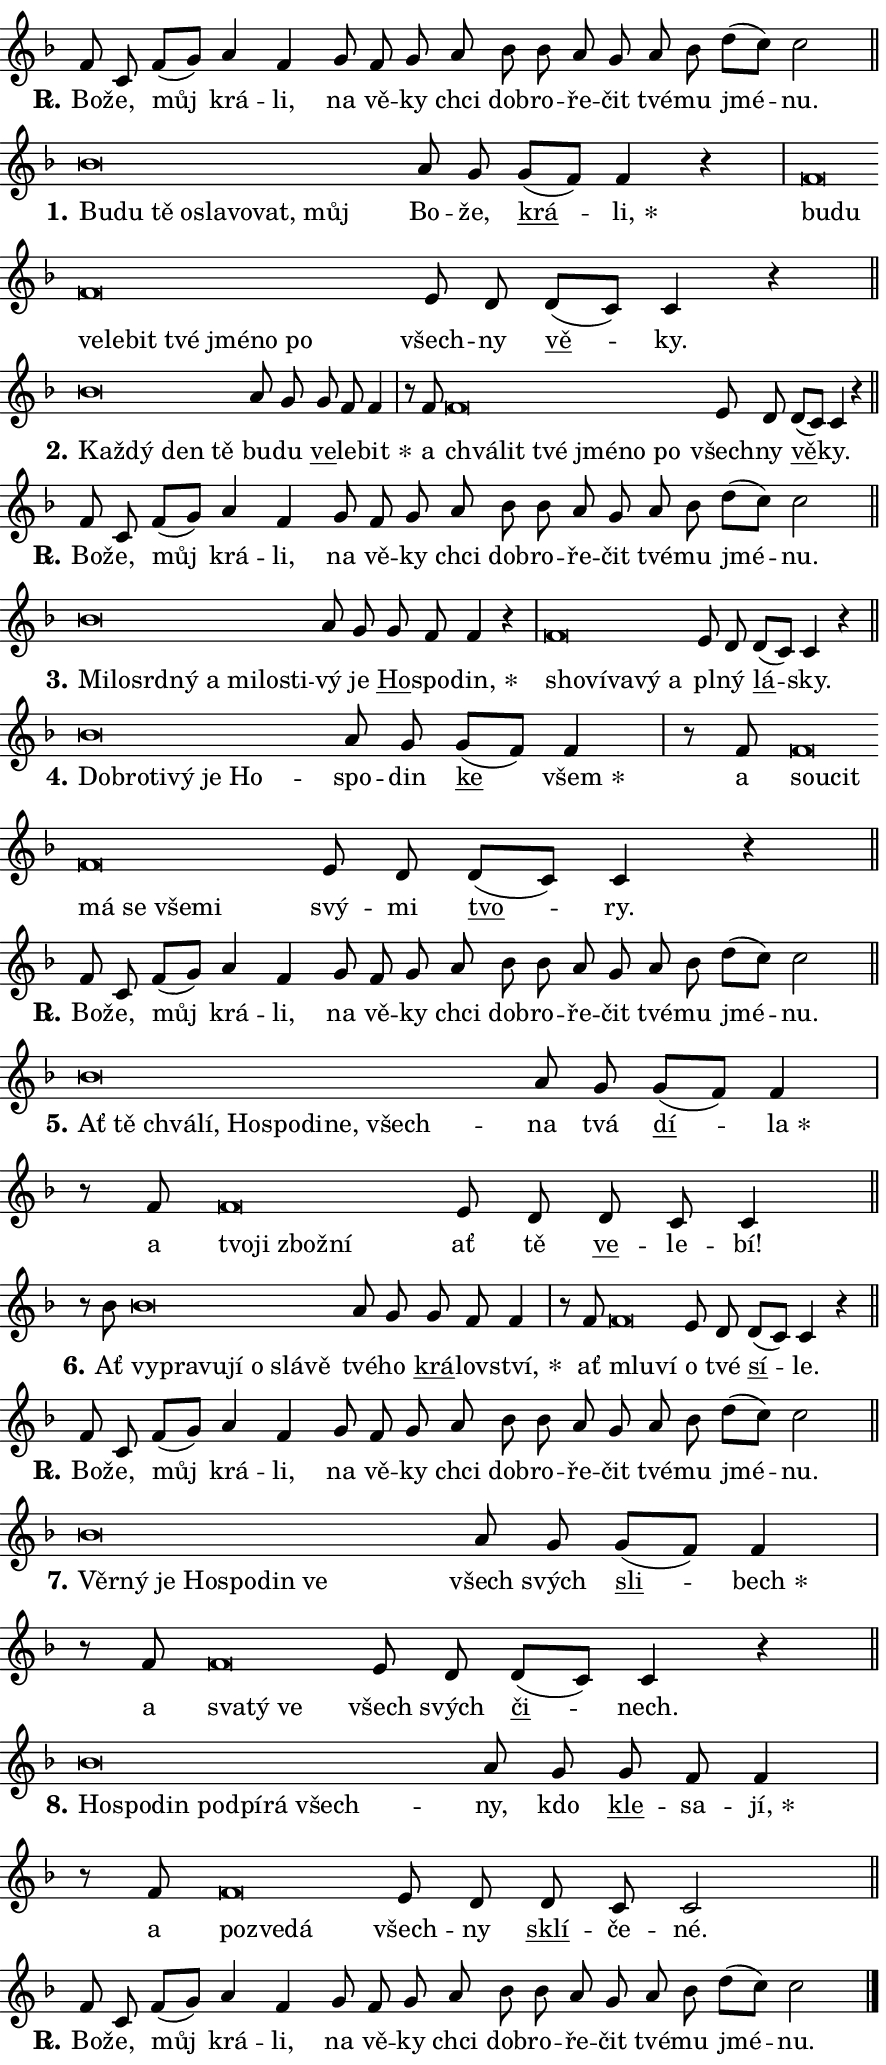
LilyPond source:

\version "2.24.0"
\header { tagline = "" }
\paper {
  indent = 0\cm
  top-margin = 0\cm
  right-margin = 0.13\cm % to fit lyric hyphens
  bottom-margin = 0\cm
  left-margin = 0\cm
  paper-width = 15\cm
  page-breaking = #ly:one-page-breaking
  system-system-spacing.basic-distance = #11
  score-system-spacing.basic-distance = #11
  ragged-last = ##f
}


%% Author: Thomas Morley
%% https://lists.gnu.org/archive/html/lilypond-user/2020-05/msg00002.html
#(define (line-position grob)
"Returns position of @var[grob} in current system:
   @code{'start}, if at first time-step
   @code{'end}, if at last time-step
   @code{'middle} otherwise
"
  (let* ((col (ly:item-get-column grob))
         (ln (ly:grob-object col 'left-neighbor))
         (rn (ly:grob-object col 'right-neighbor))
         (col-to-check-left (if (ly:grob? ln) ln col))
         (col-to-check-right (if (ly:grob? rn) rn col))
         (break-dir-left
           (and
             (ly:grob-property col-to-check-left 'non-musical #f)
             (ly:item-break-dir col-to-check-left)))
         (break-dir-right
           (and
             (ly:grob-property col-to-check-right 'non-musical #f)
             (ly:item-break-dir col-to-check-right))))
        (cond ((eqv? 1 break-dir-left) 'start)
              ((eqv? -1 break-dir-right) 'end)
              (else 'middle))))

#(define (tranparent-at-line-position vctor)
  (lambda (grob)
  "Relying on @code{line-position} select the relevant enry from @var{vctor}.
Used to determine transparency,"
    (case (line-position grob)
      ((end) (not (vector-ref vctor 0)))
      ((middle) (not (vector-ref vctor 1)))
      ((start) (not (vector-ref vctor 2))))))

noteHeadBreakVisibility =
#(define-music-function (break-visibility)(vector?)
"Makes @code{NoteHead}s transparent relying on @var{break-visibility}"
#{
  \override NoteHead.transparent =
    #(tranparent-at-line-position break-visibility)
#})

#(define delete-ledgers-for-transparent-note-heads
  (lambda (grob)
    "Reads whether a @code{NoteHead} is transparent.
If so this @code{NoteHead} is removed from @code{'note-heads} from
@var{grob}, which is supposed to be @code{LedgerLineSpanner}.
As a result ledgers are not printed for this @code{NoteHead}"
    (let* ((nhds-array (ly:grob-object grob 'note-heads))
           (nhds-list
             (if (ly:grob-array? nhds-array)
                 (ly:grob-array->list nhds-array)
                 '()))
           ;; Relies on the transparent-property being done before
           ;; Staff.LedgerLineSpanner.after-line-breaking is executed.
           ;; This is fragile ...
           (to-keep
             (remove
               (lambda (nhd)
                 (ly:grob-property nhd 'transparent #f))
               nhds-list)))
      ;; TODO find a better method to iterate over grob-arrays, similiar
      ;; to filter/remove etc for lists
      ;; For now rebuilt from scratch
      (set! (ly:grob-object grob 'note-heads)  '())
      (for-each
        (lambda (nhd)
          (ly:pointer-group-interface::add-grob grob 'note-heads nhd))
        to-keep))))

squashNotes = {
  \override NoteHead.X-extent = #'(-0.2 . 0.2)
  \override NoteHead.Y-extent = #'(-0.75 . 0)
  \override NoteHead.stencil =
    #(lambda (grob)
       (let ((pos (ly:grob-property grob 'staff-position)))
         (begin
           (if (< pos -7) (display "ERROR: Lower brevis then expected\n") (display ""))
           (if (<= pos -6) ly:text-interface::print ly:note-head::print))))
}
unSquashNotes = {
  \revert NoteHead.X-extent
  \revert NoteHead.Y-extent
  \revert NoteHead.stencil
}

hideNotes = \noteHeadBreakVisibility #begin-of-line-visible
unHideNotes = \noteHeadBreakVisibility #all-visible

% work-around for resetting accidentals
% https://lilypond.org/doc/v2.23/Documentation/notation/displaying-rhythms#unmetered-music
cadenzaMeasure = {
  \cadenzaOff
  \partial 1024 s1024
  \cadenzaOn
}

#(define-markup-command (accent layout props text) (markup?)
  "Underline accented syllable"
  (interpret-markup layout props
    #{\markup \override #'(offset . 4.3) \underline { #text }#}))

responsum = \markup \concat {
  "R" \hspace #-1.05 \path #0.1 #'((moveto 0 0.07) (lineto 0.9 0.8)) \hspace #0.05 "."
}

spaceSize = #0.6828661417322834 % exact space size for TeX Gyre Schola

\layout {
  \context {
    \Staff
    \remove "Time_signature_engraver"
    \override LedgerLineSpanner.after-line-breaking = #delete-ledgers-for-transparent-note-heads
  }
  \context {
    \Lyrics {
      \override LyricSpace.minimum-distance = \spaceSize
      \override LyricText.font-name = #"TeX Gyre Schola"
      \override LyricText.font-size = 1
      \override StanzaNumber.font-name = #"TeX Gyre Schola Bold"
      \override StanzaNumber.font-size = 1
    }
  }
  \context {
    \Score 
    \override NoteHead.text =
      #(lambda (grob) 
        (let ((pos (ly:grob-property grob 'staff-position)))
          #{\markup {
            \combine
              \halign #-0.55 \raise #(if (= pos -6) 0 0.5) \override #'(thickness . 2) \draw-line #'(3.2 . 0)
              \musicglyph "noteheads.sM1"
          }#}))
  }
}

% magnetic-lyrics.ily
%
%   written by
%     Jean Abou Samra <jean@abou-samra.fr>
%     Werner Lemberg <wl@gnu.org>
%
%   adapted by
%     Jiri Hon <jiri.hon@gmail.com>
%
% Version 2022-Apr-15

% https://www.mail-archive.com/lilypond-user@gnu.org/msg149350.html

#(define (Left_hyphen_pointer_engraver context)
   "Collect syllable-hyphen-syllable occurrences in lyrics and store
them in properties.  This engraver only looks to the left.  For
example, if the lyrics input is @code{foo -- bar}, it does the
following.

@itemize @bullet
@item
Set the @code{text} property of the @code{LyricHyphen} grob between
@q{foo} and @q{bar} to @code{foo}.

@item
Set the @code{left-hyphen} property of the @code{LyricText} grob with
text @q{foo} to the @code{LyricHyphen} grob between @q{foo} and
@q{bar}.
@end itemize

Use this auxiliary engraver in combination with the
@code{lyric-@/text::@/apply-@/magnetic-@/offset!} hook."
   (let ((hyphen #f)
         (text #f))
     (make-engraver
      (acknowledgers
       ((lyric-syllable-interface engraver grob source-engraver)
        (set! text grob)))
      (end-acknowledgers
       ((lyric-hyphen-interface engraver grob source-engraver)
        ;(when (not (grob::has-interface grob 'lyric-space-interface))
          (set! hyphen grob)));)
      ((stop-translation-timestep engraver)
       (when (and text hyphen)
         (ly:grob-set-object! text 'left-hyphen hyphen))
       (set! text #f)
       (set! hyphen #f)))))

#(define (lyric-text::apply-magnetic-offset! grob)
   "If the space between two syllables is less than the value in
property @code{LyricText@/.details@/.squash-threshold}, move the right
syllable to the left so that it gets concatenated with the left
syllable.

Use this function as a hook for
@code{LyricText@/.after-@/line-@/breaking} if the
@code{Left_@/hyphen_@/pointer_@/engraver} is active."
   (let ((hyphen (ly:grob-object grob 'left-hyphen #f)))
     (when hyphen
       (let ((left-text (ly:spanner-bound hyphen LEFT)))
         (when (grob::has-interface left-text 'lyric-syllable-interface)
           (let* ((common (ly:grob-common-refpoint grob left-text X))
                  (this-x-ext (ly:grob-extent grob common X))
                  (left-x-ext
                   (begin
                     ;; Trigger magnetism for left-text.
                     (ly:grob-property left-text 'after-line-breaking)
                     (ly:grob-extent left-text common X)))
                  ;; `delta` is the gap width between two syllables.
                  (delta (- (interval-start this-x-ext)
                            (interval-end left-x-ext)))
                  (details (ly:grob-property grob 'details))
                  (threshold (assoc-get 'squash-threshold details 0.2)))
             (when (< delta threshold)
               (let* (;; We have to manipulate the input text so that
                      ;; ligatures crossing syllable boundaries are not
                      ;; disabled.  For languages based on the Latin
                      ;; script this is essentially a beautification.
                      ;; However, for non-Western scripts it can be a
                      ;; necessity.
                      (lt (ly:grob-property left-text 'text))
                      (rt (ly:grob-property grob 'text))
                      (is-space (grob::has-interface hyphen 'lyric-space-interface))
                      (space (if is-space " " ""))
                      (extra-delta (if is-space spaceSize 0))
                      ;; Append new syllable.
                      (ltrt-space (if (and (string? lt) (string? rt))
                                (string-append lt space rt)
                                (make-concat-markup (list lt space rt))))
                      ;; Right-align `ltrt` to the right side.
                      (ltrt-space-markup (grob-interpret-markup
                               grob
                               (make-translate-markup
                                (cons (interval-length this-x-ext) 0)
                                (make-right-align-markup ltrt-space)))))
                 (begin
                   ;; Don't print `left-text`.
                   (ly:grob-set-property! left-text 'stencil #f)
                   ;; Set text and stencil (which holds all collected
                   ;; syllables so far) and shift it to the left.
                   (ly:grob-set-property! grob 'text ltrt-space)
                   (ly:grob-set-property! grob 'stencil ltrt-space-markup)
                   (ly:grob-translate-axis! grob (- (- delta extra-delta)) X))))))))))


#(define (lyric-hyphen::displace-bounds-first grob)
   ;; Make very sure this callback isn't triggered too early.
   (let ((left (ly:spanner-bound grob LEFT))
         (right (ly:spanner-bound grob RIGHT)))
     (ly:grob-property left 'after-line-breaking)
     (ly:grob-property right 'after-line-breaking)
     (ly:lyric-hyphen::print grob)))

squashThreshold = #0.4

\layout {
  \context {
    \Lyrics
    \consists #Left_hyphen_pointer_engraver
    \override LyricText.after-line-breaking =
      #lyric-text::apply-magnetic-offset!
    \override LyricHyphen.stencil = #lyric-hyphen::displace-bounds-first
    \override LyricText.details.squash-threshold = \squashThreshold
    \override LyricHyphen.minimum-distance = 0
    \override LyricHyphen.minimum-length = \squashThreshold
  }
}

squashText = \override LyricText.details.squash-threshold = 9999
unSquashText = \override LyricText.details.squash-threshold = \squashThreshold

leftText = \override LyricText.self-alignment-X = #LEFT
unLeftText = \revert LyricText.self-alignment-X

starOffset = #(lambda (grob) 
                (let ((x_offset (ly:self-alignment-interface::aligned-on-x-parent grob)))
                  (if (= x_offset 0) 0 (+ x_offset 1.2))))

star = #(define-music-function (syllable)(string?)
"Append star separator at the end of a syllable"
#{
  \once \override LyricText.X-offset = #starOffset
  \lyricmode { \markup {
    #syllable
    \override #'((font-name . "TeX Gyre Schola Bold")) \hspace #0.2 \lower #0.65 \larger "*"
  } }
#})

starAccent = #(define-music-function (syllable)(string?)
"Append star separator at the end of a syllable and make accent"
#{
  \once \override LyricText.X-offset = #starOffset
  \lyricmode { \markup {
    \accent #syllable
    \override #'((font-name . "TeX Gyre Schola Bold")) \hspace #0.2 \lower #0.65 \larger "*"
  } }
#})

breath = #(define-music-function (syllable)(string?)
"Append breathing indicator at the end of a syllable"
#{
  \lyricmode { \markup { #syllable "+" } }
#})

optionalBreath = #(define-music-function (syllable)(string?)
"Append optional breathing indicator at the end of a syllable"
#{
  \lyricmode { \markup { #syllable "(+)" } }
#})


\score {
    <<
        \new Voice = "melody" { \cadenzaOn \key f \major \relative { f'8 c f[( g)] a4 f \bar "" g8 f g a \bar "" bes bes a g \bar "" a bes d[( c)] c2 \cadenzaMeasure \bar "||" \break } }
        \new Lyrics \lyricsto "melody" { \lyricmode { \set stanza = \responsum
Bo -- že, můj krá -- li, na vě -- ky chci dob -- ro -- ře -- čit tvé -- mu jmé -- nu. } }
    >>
    \layout {}
}

\score {
    <<
        \new Voice = "melody" { \cadenzaOn \key f \major \relative { \squashNotes bes'\breve*1/16 \hideNotes \breve*1/16 \bar "" \breve*1/16 \bar "" \breve*1/16 \bar "" \breve*1/16 \bar "" \breve*1/16 \bar "" \breve*1/16 \breve*1/16 \bar "" \unHideNotes \unSquashNotes a8 g \bar "" g[( f)] f4 r \cadenzaMeasure \bar "|" \squashNotes f\breve*1/16 \hideNotes \breve*1/16 \bar "" \breve*1/16 \bar "" \breve*1/16 \bar "" \breve*1/16 \bar "" \breve*1/16 \bar "" \breve*1/16 \bar "" \breve*1/16 \breve*1/16 \bar "" \unHideNotes \unSquashNotes e8 d \bar "" d[( c)] c4 r \cadenzaMeasure \bar "||" \break } }
        \new Lyrics \lyricsto "melody" { \lyricmode { \set stanza = "1."
\leftText Bu -- \squashText du tě o -- sla -- vo -- vat, můj \unLeftText \unSquashText Bo -- že, \markup \accent krá -- \star li, \leftText bu -- \squashText du ve -- le -- bit tvé jmé -- no po \unLeftText \unSquashText všech -- ny \markup \accent vě -- ky. } }
    >>
    \layout {}
}

\score {
    <<
        \new Voice = "melody" { \cadenzaOn \key f \major \relative { \squashNotes bes'\breve*1/16 \hideNotes \breve*1/16 \bar "" \breve*1/16 \breve*1/16 \bar "" \unHideNotes \unSquashNotes a8 g \bar "" g f f4 \cadenzaMeasure \bar "|" r8 f8 \squashNotes f\breve*1/16 \hideNotes \breve*1/16 \bar "" \breve*1/16 \bar "" \breve*1/16 \bar "" \breve*1/16 \breve*1/16 \bar "" \unHideNotes \unSquashNotes e8 d \bar "" d[( c)] c4 r \cadenzaMeasure \bar "||" \break } }
        \new Lyrics \lyricsto "melody" { \lyricmode { \set stanza = "2."
\leftText Kaž -- \squashText dý den tě \unLeftText \unSquashText bu -- du \markup \accent ve -- le -- \star bit a \leftText chvá -- \squashText lit tvé jmé -- no po \unLeftText \unSquashText všech -- ny \markup \accent vě -- ky. } }
    >>
    \layout {}
}

\score {
    <<
        \new Voice = "melody" { \cadenzaOn \key f \major \relative { f'8 c f[( g)] a4 f \bar "" g8 f g a \bar "" bes bes a g \bar "" a bes d[( c)] c2 \cadenzaMeasure \bar "||" \break } }
        \new Lyrics \lyricsto "melody" { \lyricmode { \set stanza = \responsum
Bo -- že, můj krá -- li, na vě -- ky chci dob -- ro -- ře -- čit tvé -- mu jmé -- nu. } }
    >>
    \layout {}
}

\score {
    <<
        \new Voice = "melody" { \cadenzaOn \key f \major \relative { \squashNotes bes'\breve*1/16 \hideNotes \breve*1/16 \bar "" \breve*1/16 \bar "" \breve*1/16 \bar "" \breve*1/16 \bar "" \breve*1/16 \bar "" \breve*1/16 \breve*1/16 \bar "" \unHideNotes \unSquashNotes a8 g \bar "" g f f4 r \cadenzaMeasure \bar "|" \squashNotes f\breve*1/16 \hideNotes \breve*1/16 \bar "" \breve*1/16 \bar "" \breve*1/16 \breve*1/16 \bar "" \unHideNotes \unSquashNotes e8 d \bar "" d[( c)] c4 r \cadenzaMeasure \bar "||" \break } }
        \new Lyrics \lyricsto "melody" { \lyricmode { \set stanza = "3."
\leftText Mi -- \squashText lo -- srd -- ný a mi -- lo -- sti -- \unLeftText \unSquashText vý je \markup \accent Ho -- spo -- \star din, \leftText sho -- \squashText ví -- va -- vý a \unLeftText \unSquashText pl -- ný \markup \accent lá -- sky. } }
    >>
    \layout {}
}

\score {
    <<
        \new Voice = "melody" { \cadenzaOn \key f \major \relative { \squashNotes bes'\breve*1/16 \hideNotes \breve*1/16 \bar "" \breve*1/16 \bar "" \breve*1/16 \bar "" \breve*1/16 \breve*1/16 \bar "" \unHideNotes \unSquashNotes a8 g \bar "" g[( f)] f4 \cadenzaMeasure \bar "|" r8 f8 \squashNotes f\breve*1/16 \hideNotes \breve*1/16 \bar "" \breve*1/16 \bar "" \breve*1/16 \bar "" \breve*1/16 \breve*1/16 \bar "" \unHideNotes \unSquashNotes e8 d \bar "" d[( c)] c4 r \cadenzaMeasure \bar "||" \break } }
        \new Lyrics \lyricsto "melody" { \lyricmode { \set stanza = "4."
\leftText Dob -- \squashText ro -- ti -- vý je Ho -- \unLeftText \unSquashText spo -- din \markup \accent ke \star všem a \leftText sou -- \squashText cit má se vše -- mi \unLeftText \unSquashText svý -- mi \markup \accent tvo -- ry. } }
    >>
    \layout {}
}

\score {
    <<
        \new Voice = "melody" { \cadenzaOn \key f \major \relative { f'8 c f[( g)] a4 f \bar "" g8 f g a \bar "" bes bes a g \bar "" a bes d[( c)] c2 \cadenzaMeasure \bar "||" \break } }
        \new Lyrics \lyricsto "melody" { \lyricmode { \set stanza = \responsum
Bo -- že, můj krá -- li, na vě -- ky chci dob -- ro -- ře -- čit tvé -- mu jmé -- nu. } }
    >>
    \layout {}
}

\score {
    <<
        \new Voice = "melody" { \cadenzaOn \key f \major \relative { \squashNotes bes'\breve*1/16 \hideNotes \breve*1/16 \bar "" \breve*1/16 \bar "" \breve*1/16 \bar "" \breve*1/16 \bar "" \breve*1/16 \bar "" \breve*1/16 \bar "" \breve*1/16 \breve*1/16 \bar "" \unHideNotes \unSquashNotes a8 g \bar "" g[( f)] f4 \cadenzaMeasure \bar "|" r8 f8 \squashNotes f\breve*1/16 \hideNotes \breve*1/16 \bar "" \breve*1/16 \breve*1/16 \bar "" \unHideNotes \unSquashNotes e8 d \bar "" d c c4 \cadenzaMeasure \bar "||" \break } }
        \new Lyrics \lyricsto "melody" { \lyricmode { \set stanza = "5."
\leftText Ať \squashText tě chvá -- lí, Ho -- spo -- di -- ne, všech -- \unLeftText \unSquashText na tvá \markup \accent dí -- \star la a \leftText tvo -- \squashText ji zbož -- ní \unLeftText \unSquashText ať tě \markup \accent ve -- le -- bí! } }
    >>
    \layout {}
}

\score {
    <<
        \new Voice = "melody" { \cadenzaOn \key f \major \relative { r8 bes'8 \squashNotes bes\breve*1/16 \hideNotes \breve*1/16 \bar "" \breve*1/16 \bar "" \breve*1/16 \bar "" \breve*1/16 \bar "" \breve*1/16 \breve*1/16 \bar "" \unHideNotes \unSquashNotes a8 g \bar "" g f f4 \cadenzaMeasure \bar "|" r8 f8 \squashNotes f\breve*1/16 \hideNotes \breve*1/16 \bar "" \unHideNotes \unSquashNotes e8 d \bar "" d[( c)] c4 r \cadenzaMeasure \bar "||" \break } }
        \new Lyrics \lyricsto "melody" { \lyricmode { \set stanza = "6."
Ať \leftText vy -- \squashText pra -- vu -- jí o slá -- vě \unLeftText \unSquashText tvé -- ho \markup \accent krá -- lov -- \star ství, ať \leftText mlu -- \squashText ví \unLeftText \unSquashText o tvé \markup \accent sí -- le. } }
    >>
    \layout {}
}

\score {
    <<
        \new Voice = "melody" { \cadenzaOn \key f \major \relative { f'8 c f[( g)] a4 f \bar "" g8 f g a \bar "" bes bes a g \bar "" a bes d[( c)] c2 \cadenzaMeasure \bar "||" \break } }
        \new Lyrics \lyricsto "melody" { \lyricmode { \set stanza = \responsum
Bo -- že, můj krá -- li, na vě -- ky chci dob -- ro -- ře -- čit tvé -- mu jmé -- nu. } }
    >>
    \layout {}
}

\score {
    <<
        \new Voice = "melody" { \cadenzaOn \key f \major \relative { \squashNotes bes'\breve*1/16 \hideNotes \breve*1/16 \bar "" \breve*1/16 \bar "" \breve*1/16 \bar "" \breve*1/16 \bar "" \breve*1/16 \breve*1/16 \bar "" \unHideNotes \unSquashNotes a8 g \bar "" g[( f)] f4 \cadenzaMeasure \bar "|" r8 f8 \squashNotes f\breve*1/16 \hideNotes \breve*1/16 \breve*1/16 \bar "" \unHideNotes \unSquashNotes e8 d \bar "" d[( c)] c4 r \cadenzaMeasure \bar "||" \break } }
        \new Lyrics \lyricsto "melody" { \lyricmode { \set stanza = "7."
\leftText Věr -- \squashText ný je Ho -- spo -- din ve \unLeftText \unSquashText všech svých \markup \accent sli -- \star bech a \leftText sva -- \squashText tý ve \unLeftText \unSquashText všech svých \markup \accent či -- nech. } }
    >>
    \layout {}
}

\score {
    <<
        \new Voice = "melody" { \cadenzaOn \key f \major \relative { \squashNotes bes'\breve*1/16 \hideNotes \breve*1/16 \bar "" \breve*1/16 \bar "" \breve*1/16 \bar "" \breve*1/16 \bar "" \breve*1/16 \breve*1/16 \bar "" \unHideNotes \unSquashNotes a8 g \bar "" g f f4 \cadenzaMeasure \bar "|" r8 f8 \squashNotes f\breve*1/16 \hideNotes \breve*1/16 \breve*1/16 \bar "" \unHideNotes \unSquashNotes e8 d \bar "" d c c2 \cadenzaMeasure \bar "||" \break } }
        \new Lyrics \lyricsto "melody" { \lyricmode { \set stanza = "8."
\leftText Ho -- \squashText spo -- din pod -- pí -- rá všech -- \unLeftText \unSquashText ny, kdo \markup \accent kle -- sa -- \star jí, a \leftText po -- \squashText zve -- dá \unLeftText \unSquashText všech -- ny \markup \accent sklí -- če -- né. } }
    >>
    \layout {}
}

\score {
    <<
        \new Voice = "melody" { \cadenzaOn \key f \major \relative { f'8 c f[( g)] a4 f \bar "" g8 f g a \bar "" bes bes a g \bar "" a bes d[( c)] c2 \cadenzaMeasure \bar "||" \break } \bar "|." }
        \new Lyrics \lyricsto "melody" { \lyricmode { \set stanza = \responsum
Bo -- že, můj krá -- li, na vě -- ky chci dob -- ro -- ře -- čit tvé -- mu jmé -- nu. } }
    >>
    \layout {}
}
